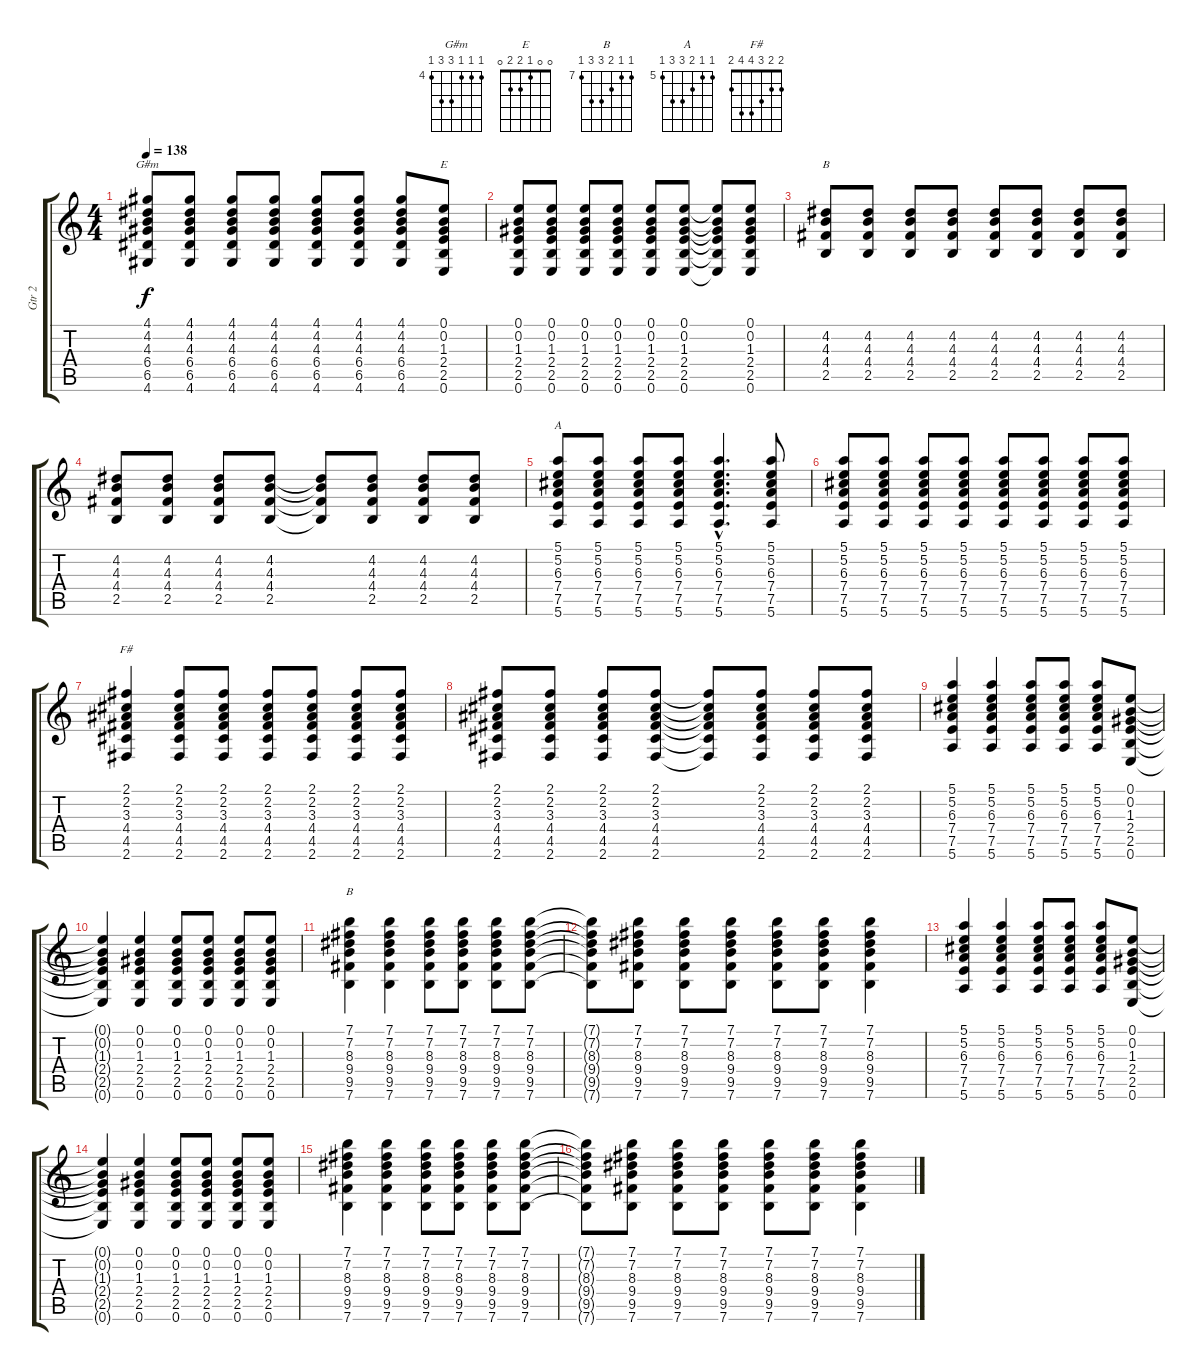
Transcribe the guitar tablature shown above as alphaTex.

\track ("Gtr 2" "Gtr 2") {instrument distortionguitar}
\staff {score tabs}
\tuning (E4 B3 G3 D3 A2 E2) {hide}
\chord ("G#m" 4 4 4 6 6 4) {firstfret 4}
\chord ("E" 0 0 1 2 2 0)
\chord ("B" x 4 4 4 2 x)
\chord ("A" 5 5 6 7 7 5) {firstfret 5}
\chord ("F#" 2 2 3 4 4 2)
\chord ("B" 7 7 8 9 9 7) {firstfret 7}
\ts (4 4)
\tempo 138
\clef g2
\ks c
(4.1 4.2 4.3 6.4 6.5 4.6).8{ch "G#m" dy f} (4.1 4.2 4.3 6.4 6.5 4.6).8 (4.1 4.2 4.3 6.4 6.5 4.6).8 (4.1 4.2 4.3 6.4 6.5 4.6).8 (4.1 4.2 4.3 6.4 6.5 4.6).8 (4.1 4.2 4.3 6.4 6.5 4.6).8 (4.1 4.2 4.3 6.4 6.5 4.6).8 (0.1 0.2 1.3 2.4 2.5 0.6).8{ch "E"} |
(0.1 0.2 1.3 2.4 2.5 0.6).8 (0.1 0.2 1.3 2.4 2.5 0.6).8 (0.1 0.2 1.3 2.4 2.5 0.6).8 (0.1 0.2 1.3 2.4 2.5 0.6).8 (0.1 0.2 1.3 2.4 2.5 0.6).8 (0.1 0.2 1.3 2.4 2.5 0.6).8 (0.1{t} 0.2{t} 1.3{t} 2.4{t} 2.5{t} 0.6{t}).8 (0.1 0.2 1.3 2.4 2.5 0.6).8 |
(4.2 4.3 4.4 2.5).8{ch "B"} (4.2 4.3 4.4 2.5).8 (4.2 4.3 4.4 2.5).8 (4.2 4.3 4.4 2.5).8 (4.2 4.3 4.4 2.5).8 (4.2 4.3 4.4 2.5).8 (4.2 4.3 4.4 2.5).8 (4.2 4.3 4.4 2.5).8 |
(4.2 4.3 4.4 2.5).8 (4.2 4.3 4.4 2.5).8 (4.2 4.3 4.4 2.5).8 (4.2 4.3 4.4 2.5).8 (4.2{t} 4.3{t} 4.4{t} 2.5{t}).8 (4.2 4.3 4.4 2.5).8 (4.2 4.3 4.4 2.5).8 (4.2 4.3 4.4 2.5).8 |
(5.1 5.2 6.3 7.4 7.5 5.6).8{ch "A"} (5.1 5.2 6.3 7.4 7.5 5.6).8 (5.1 5.2 6.3 7.4 7.5 5.6).8 (5.1 5.2 6.3 7.4 7.5 5.6).8 (5.1{hac} 5.2{hac} 6.3{hac} 7.4{hac} 7.5{hac} 5.6{hac}).4{d} (5.1 5.2 6.3 7.4 7.5 5.6).8 |
(5.1 5.2 6.3 7.4 7.5 5.6).8 (5.1 5.2 6.3 7.4 7.5 5.6).8 (5.1 5.2 6.3 7.4 7.5 5.6).8 (5.1 5.2 6.3 7.4 7.5 5.6).8 (5.1 5.2 6.3 7.4 7.5 5.6).8 (5.1 5.2 6.3 7.4 7.5 5.6).8 (5.1 5.2 6.3 7.4 7.5 5.6).8 (5.1 5.2 6.3 7.4 7.5 5.6).8 |
(2.1 2.2 3.3 4.4 4.5 2.6).4{ch "F#"} (2.1 2.2 3.3 4.4 4.5 2.6).8 (2.1 2.2 3.3 4.4 4.5 2.6).8 (2.1 2.2 3.3 4.4 4.5 2.6).8 (2.1 2.2 3.3 4.4 4.5 2.6).8 (2.1 2.2 3.3 4.4 4.5 2.6).8 (2.1 2.2 3.3 4.4 4.5 2.6).8 |
(2.1 2.2 3.3 4.4 4.5 2.6).8 (2.1 2.2 3.3 4.4 4.5 2.6).8 (2.1 2.2 3.3 4.4 4.5 2.6).8 (2.1 2.2 3.3 4.4 4.5 2.6).8 (2.1{t} 2.2{t} 3.3{t} 4.4{t} 4.5{t} 2.6{t}).8 (2.1 2.2 3.3 4.4 4.5 2.6).8 (2.1 2.2 3.3 4.4 4.5 2.6).8 (2.1 2.2 3.3 4.4 4.5 2.6).8 |
(5.1 5.2 6.3 7.4 7.5 5.6).4 (5.1 5.2 6.3 7.4 7.5 5.6).4 (5.1 5.2 6.3 7.4 7.5 5.6).8 (5.1 5.2 6.3 7.4 7.5 5.6).8 (5.1 5.2 6.3 7.4 7.5 5.6).8 (0.1 0.2 1.3 2.4 2.5 0.6).8 |
(0.1{t} 0.2{t} 1.3{t} 2.4{t} 2.5{t} 0.6{t}).4 (0.1 0.2 1.3 2.4 2.5 0.6).4 (0.1 0.2 1.3 2.4 2.5 0.6).8 (0.1 0.2 1.3 2.4 2.5 0.6).8 (0.1 0.2 1.3 2.4 2.5 0.6).8 (0.1 0.2 1.3 2.4 2.5 0.6).8 |
(7.1 7.2 8.3 9.4 9.5 7.6).4{ch "B"} (7.1 7.2 8.3 9.4 9.5 7.6).4 (7.1 7.2 8.3 9.4 9.5 7.6).8 (7.1 7.2 8.3 9.4 9.5 7.6).8 (7.1 7.2 8.3 9.4 9.5 7.6).8 (7.1 7.2 8.3 9.4 9.5 7.6).8 |
(7.1{t} 7.2{t} 8.3{t} 9.4{t} 9.5{t} 7.6{t}).8 (7.1 7.2 8.3 9.4 9.5 7.6).8 (7.1 7.2 8.3 9.4 9.5 7.6).8 (7.1 7.2 8.3 9.4 9.5 7.6).8 (7.1 7.2 8.3 9.4 9.5 7.6).8 (7.1 7.2 8.3 9.4 9.5 7.6).8 (7.1 7.2 8.3 9.4 9.5 7.6).4 |
(5.1 5.2 6.3 7.4 7.5 5.6).4 (5.1 5.2 6.3 7.4 7.5 5.6).4 (5.1 5.2 6.3 7.4 7.5 5.6).8 (5.1 5.2 6.3 7.4 7.5 5.6).8 (5.1 5.2 6.3 7.4 7.5 5.6).8 (0.1 0.2 1.3 2.4 2.5 0.6).8 |
(0.1{t} 0.2{t} 1.3{t} 2.4{t} 2.5{t} 0.6{t}).4 (0.1 0.2 1.3 2.4 2.5 0.6).4 (0.1 0.2 1.3 2.4 2.5 0.6).8 (0.1 0.2 1.3 2.4 2.5 0.6).8 (0.1 0.2 1.3 2.4 2.5 0.6).8 (0.1 0.2 1.3 2.4 2.5 0.6).8 |
(7.1 7.2 8.3 9.4 9.5 7.6).4 (7.1 7.2 8.3 9.4 9.5 7.6).4 (7.1 7.2 8.3 9.4 9.5 7.6).8 (7.1 7.2 8.3 9.4 9.5 7.6).8 (7.1 7.2 8.3 9.4 9.5 7.6).8 (7.1 7.2 8.3 9.4 9.5 7.6).8 |
(7.1{t} 7.2{t} 8.3{t} 9.4{t} 9.5{t} 7.6{t}).8 (7.1 7.2 8.3 9.4 9.5 7.6).8 (7.1 7.2 8.3 9.4 9.5 7.6).8 (7.1 7.2 8.3 9.4 9.5 7.6).8 (7.1 7.2 8.3 9.4 9.5 7.6).8 (7.1 7.2 8.3 9.4 9.5 7.6).8 (7.1 7.2 8.3 9.4 9.5 7.6).4
